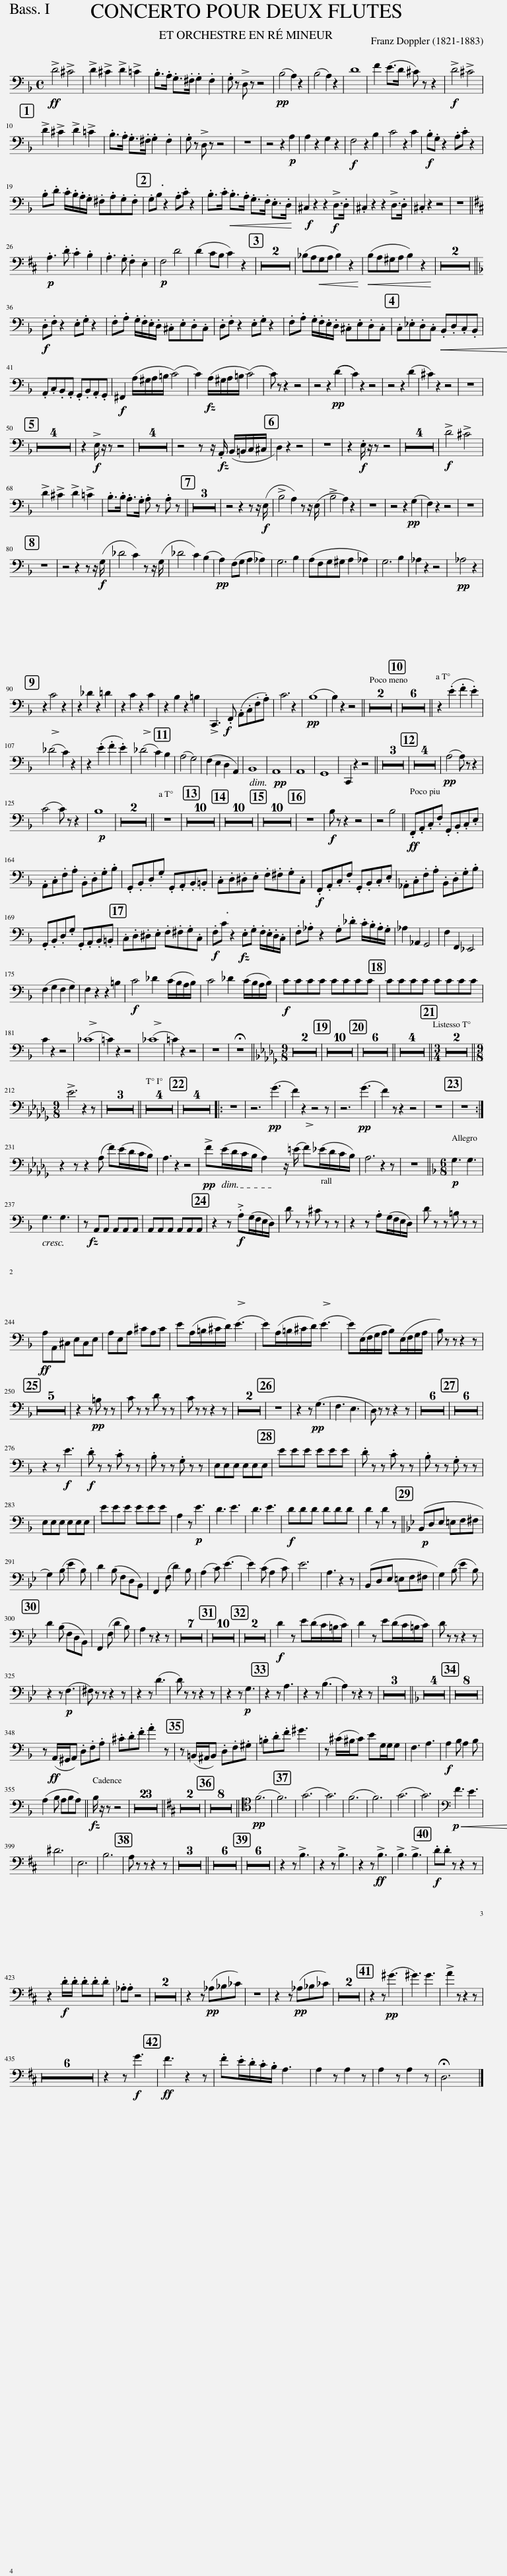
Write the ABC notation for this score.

X:1
L:1/8
M:4/4
I:linebreak $
K:F
V:1 bass
V:1
!ff! !>!D4 !>!^C4 | !>!D2 !>!^C2 !>!D2 !>!=C2 | .B,>.A, .G,>.^F, .G,2 .F,2 | .G, z !>!D, z z4 |!pp! (B,4 A,2) z2 | %5
 (B,4 A,2) z2 | D8 | F2 (E>D ^C) z z2 |!f! !>!D4 !>!^C4 |$ !>!D2 !>!^C2 !>!D2 !>!=C2 | %10
 .B,>.A, .G,>.^F, .G,2 .F,2 | .G, z !>!D, z z4 | z8 | z4 z2!p! A,2 | A,2 z2 G,2 z2 | %15
!f! F,4 z2 B,2 | C4 z2 C2 |!f! .B,.G, z2 .A,.C z2 |$ .B,.D .C/.B,/.A,/.G,/ .^F,.A,.G,.F, | .G,.B, z2 .A,.C z2 | %20
 .B,>.C!<(! .B,>.A, .G,>.F, .E,>.D,!<)! |!f! ^C,2 z2 z2!f! !>!D,>.D, | .^C,2 z2 z2 !>!D,>.D, | .^C,2 z2 z4 | z8 ||$ %25
[K:D]!p! .A,3 .D .C2 .B,2 | .A,3 .G, .F,2 .E,2 |!p! F,4 D4 | (D2 CB, C2) z2 | z8 | %30
 z8 | (_B,A,!<(!G,A, B,2) z2!<)! |!<(! (B,A,^G,A, B,2) z2!<)! | z8 | z8 ||$ %35
[K:F]!f! .D,.F, z2 .E,.G, z2 | .F,.A, .G,/.F,/.E,/.D,/ .^C,.E,.D,.C, | .D,.F, z2 .E,.G, z2 | .F,.A, .G,/.F,/.E,/.D,/ .^C,.E,.D,.C, | .C,._E,.D,.C,!<(! .B,,.D,.C,.B,,!<)! |$ %40
 .A,,.C,.B,,.A,, .G,,.B,,.A,,.G,, |!f! ^F,,2 (A,/^G,/A,/=B,/ (C4) | C2) (A,/^G,/A,/=B,/ (C4) | C) z z2 z4 | z4 z2!pp! ((D2 | %45
 C2)) z2 z4 | z4 z2 (D2 | ^C2) z2 z4 | z8 |$ z8 | %50
 z8 | z8 | z8 | z2!f! !>!E,/ z/ z z4 | z8 | %55
 z8 | z8 | z8 | z4 z z/ .A,,/ (B,,/=B,,/C,/^C,/ | D,2) z2 z4 | %60
 z8 | z2!f! .E,/ z/ z z4 | z8 | z8 | z8 | %65
 z8 |!f! !>!D4 !>!^C4 |$ !>!D2 !>!^C2 !>!D2 !>!=C2 | .B,>.B, .A,>.G, .A, z .A, z || z8 | %70
 z8 | z8 | z4 z2 z z/!f! (E,/ | !>!B,4 A,2) z z/ (E,/ | !>!B,4 A,2) z2 | %75
 z8 | z4 z2!pp! (G,2 | F,2) z2 z4 | z8 |$ z8 | %80
 z4 z2 z z/!f! (G,/ | _D4 C2) z z/ (G,/ | _D4 C2) (B,2 |!pp! A,2) (F,G, A,2 _A,2) | G,6 B,2 | %85
 (A,F,G,^G, A,2 _A,2) | G,6 B,2 | _A,2 z2 z4 | x2!pp! _A,4 z2 |$ z2 C4 z2 | %90
 z2 _D2 z2 =D2 | z2 C2 z2 C2 | z2 B,2 z2 =B,2 | !>!C,,3!f! .F,, (.A,,.C,.F,.A,) | C6 z2 | %95
!pp! (B,8 | B,2) z2 z4 || z8 | z8 | z8 | %100
 z8 | z8 | z8 | z8 | z8 || %105
 z2 (.E2 .F2 .E2) |$ (!>!_D4 C2) z2 | z2 (.E2 .F2 .E2) | (!>!_D4 C2) B,2 | (A,4 G,4) | %110
 (F,2 E,2 D,2 A,,2) | B,,8 |!pp! A,,8 | A,,8 | G,,8 | %115
 C,,2 z2 z4 || z8 | z8 | z8 | z8 | %120
 z8 | z8 | z8 |!pp! (A,4 A,) z z2 |$ (C4 C) z z2 | %125
!p! B,8 | z8 | z8 || z8 | z8 | %130
 z8 | z8 | z8 | z8 | z8 | %135
 z8 | z8 | z8 | z8 | z8 | %140
 z8 | z8 | z8 | z8 | z8 | %145
 z8 | z8 | z8 | z8 | z8 | %150
 z8 | z8 | z8 | z8 | z8 | %155
 z8 | z8 | z8 | z8 | z8 | %160
!f! B, z z2 z4 | z4 B,4 ||!ff! .F,,.A,,.C,.F, .G,,.B,,.C,.E, |$ .A,,.C,.F,.A, .B,,.D,.G,.B, | .G,,.B,,.D,.G, .G,,.A,,.B,,.=B,, | %165
 .C,.D,.^D,.E, .F,.^F,.G,.C, |!f! .F,,.A,,.C,.F, .G,,.B,,.C,.E, | ._A,,.C,.F,.A, .B,,.D,.G,.B, |$ .G,,.B,,.D,.G, .G,,.A,,.B,,.=B,, | .C,.D,.^D,.E, .F,.^F,.G,.C, | %170
!f! .F,.C z2 .E,.G, .F,/.E,/.D,/.C,/ | .F,._A, z2 .G,._D .C/.B,/.A,/.G,/ | _A,2 _A,,2 G,,4 | F,2 F,,2 _E,,4 |$ (F,2 G,2 F,2 G,2) | %175
 F,2 z2 z2 =B,2 |!f! C4 _D2 (C/B,/A,/B,/) | C4 _D2 (C/B,/A,/B,/) |!f! CCCC CCCC | CCCC CCCC |$ %180
 C2 z2 z4 | (!>!_C8 | =C2) z2 z4 | (!>!_C8 | =C2) z2 z4 | %185
 z8 | !fermata!z8 ||[K:Db][M:9/8] z9 | z9 | z9 | %190
 z9 | z9 | z9 | z9 | z9 | %195
 z9 | z9 | z9 | z9 | z9 | %200
 z9 | z9 | z9 | z9 | z9 || %205
 z9 | z9 | z9 | z9 ||[M:3/4] z6 | %210
 z6 ||$[M:9/8] !>!E6 z2 z | z9 | z9 | z9 || %215
 z9 | z9 | z9 | z9 | z9 | %220
 z9 | z9 | z9 |: z9 | z6!pp! (G3 | %225
 F2) z2 z4 z | z6!pp! (G3 | F2) z z2 z4 | z9 | z9 :|$ %230
 z2 z z2 (A, F)(E/D/C/B,/) | A,3 z2 z4 |!pp! !>!F(E/D/C/B,/ A,2) z/ (=E/ !>!F)(_E/D/C/B,/) | A,6 z2 z | z9 || %235
[K:F][M:6/8]!p! G,3 G,3 |$ G,3 G,3 | z A,,A,, A,,A,,A,, | A,,A,,A,, A,,A,,A,, | z2 z!f! .A,(G,/F,/E,/D,/) | %240
 D z z ^C z z | z2 z .A,(G,/F,/E,/D,/) | D z z =B, z z |$!ff! A,A,,^C, E,C,E, | A,E,A, ^CA,C | %245
 E(A,/=B,/^C/D/) (!>!E3 | E)(A,/=B,/^C/D/) (!>!E3 | E)(E,/F,/G,/A,/ B,)(E,/F,/G,/A,/ | B,) z z z2 z |$ z6 | %250
 z6 | z6 | z6 | z6 | z2 z!pp! =B, z z | %255
 C z z D z z | C z z z2 z | z6 | z6 | z6 | %260
 z2 z!pp! (G,3 | F,3 E,3 | D,) z z z2 z | z6 | z6 | %265
 z6 | z6 | z6 | z6 | z6 | %270
 z6 | z6 | z6 | z6 | z6 |$ %275
 z2 z!f! E3 |!f! .D z z .C z z | .B, z z .G, z z | E,E,E, E,E,E, | EEE EEE | %280
 .D z z .C z z | .B, z z .G, z z |$ E,E,E, E,E,E, | EEE EEE | A,2 z!p! E3 | %285
 D3 E3 | D3 E3 |!f! DDD DDD | D2 z D2 z ||[K:Bb]!p! (B,,D,E, =E,F,^F, |$ %290
 G,2) (B, E2 B,) | D2 (B, F,D,B,,) | F,,2 (F, D2) B, | (A,2 C) (E3 | E2) (C A,2 C) | %295
 E6 | A,3 z2 z | (B,,D,E, =E,F,^F, | G,2) (B, E2 B,) |$ D2 (B, F,D,B,,) | %300
 F,,2 (F, D2 B,) | A,2 z z2 z | z6 | z6 | z6 | %305
 z6 | z6 | z6 | z6 | z6 | %310
 z6 | z6 | z6 | z6 | z6 | %315
 z6 | z6 | z6 | z6 | z6 | %320
 z6 |!f! D2 z E(D/C/=B,/C/) | D2 z E(D/C/=B,/C/) | D z z z2 z |$ z2 z!p! (F,3 | %325
 ^F,) z z z2 z | z2 z (D3 | D) z z z2 z | z2 z!p! G,3 | z2 z A,3 | %330
 z2 z (B,3 | A,2) z z2 z | z6 | z6 | z6 || %335
[K:F] z6 | z6 | z6 | z6 | z6 | %340
 z6 | z6 | z6 | z6 | z6 | %345
 z6 | z6 |$ z!ff! (A,,/^G,,/A,,) .D,.F,.A, | .^C.D.F .A2 z | z (=B,,/^A,,/B,,) .D,.F,.^G, | %350
 .=B,.D.F ^G3 | z (^C/^B,/C) EG,/G,/G, | F,3 A,3 |!f! A,2 B, A,2 B, |$ (A,2 B, A,B,A,) || %355
 B,/ z/ z z4 | z6 | z6 | z6 | z6 | %360
 z6 | z6 | z6 | z6 | z6 | %365
 z6 | z6 | z6 | z6 | z6 | %370
 z6 | z6 | z6 | z6 | z6 | %375
 z6 | z6 | z6 | z6 ||[K:D] z6 | %380
 z6 | z6 | z6 | z6 | z6 | %385
 z6 | z6 | z6 | z6 ||[K:tenor]!pp! (F6 | %390
 F6) | (G6 | G6) | (F6 | F6) | %395
 (G6 | G6) |[K:bass]!p!!<(! F3 E3!<)! |$ ^D6 | E,6 | %400
 B,6 | A, z z z2 z | z6 | z6 | z6 || %405
 z6 | z6 | z6 | z6 | z6 | %410
 z6 | z6 | z6 | z6 | z6 | %415
 z6 | z6 | z2 z !>!B,3 | z2 z !>!B,3 | z2 z!ff! !>!B,3 | %420
 !>!B,3 !>!B,3 |!f! .D.D z z2 z |$ z2!f! .D/.D/ .D.D.D | ._A,.A, z4 | z6 | %425
 z6 | z2 z!pp! (_A,_B,_C) | z6 | z2 z!pp! (_A,_B,_C) | z6 | %430
 z6 | z2 z!pp! (^G3 | ^G3) G3 | !>!A2 z z2 z |$ z6 | %435
 z6 | z6 | z6 | z6 | z6 | %440
 z2 z!f! G3 |!ff! F3 z2 z | .F.E/.D/.C/.B,/ A,3 | A,2 z A,2 z | A,2 z A,2 z | %445
 !fermata!D,6 |] %446
